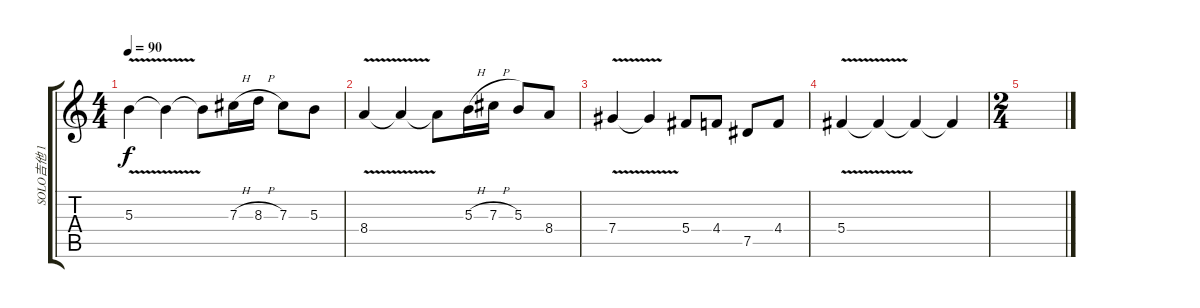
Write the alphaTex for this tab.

\track ("SOLO吉他 1" "SOLO吉他 1") {instrument distortionguitar}
\staff {score tabs}
\tuning (Eb4 Bb3 Gb3 Db3 Ab2 Eb2) {hide}
\ts (4 4)
\tempo 90
\clef g2
\ks c
5.3{v}.4{dy f} 5.3{t}.4 5.3{t}.8 7.3{h}.16 8.3{h}.16 7.3.8 5.3.8 |
8.4{v}.4 8.4{t}.4 8.4{t}.8 5.3{h}.16 7.3{h}.16 5.3.8 8.4.8 |
7.4{v}.4 7.4{t}.4 5.4.8 4.4.8 7.5.8 4.4.8 |
5.4{v}.4 5.4{t}.4 5.4{t}.4 5.4{t}.4 |
\ts (2 4)
